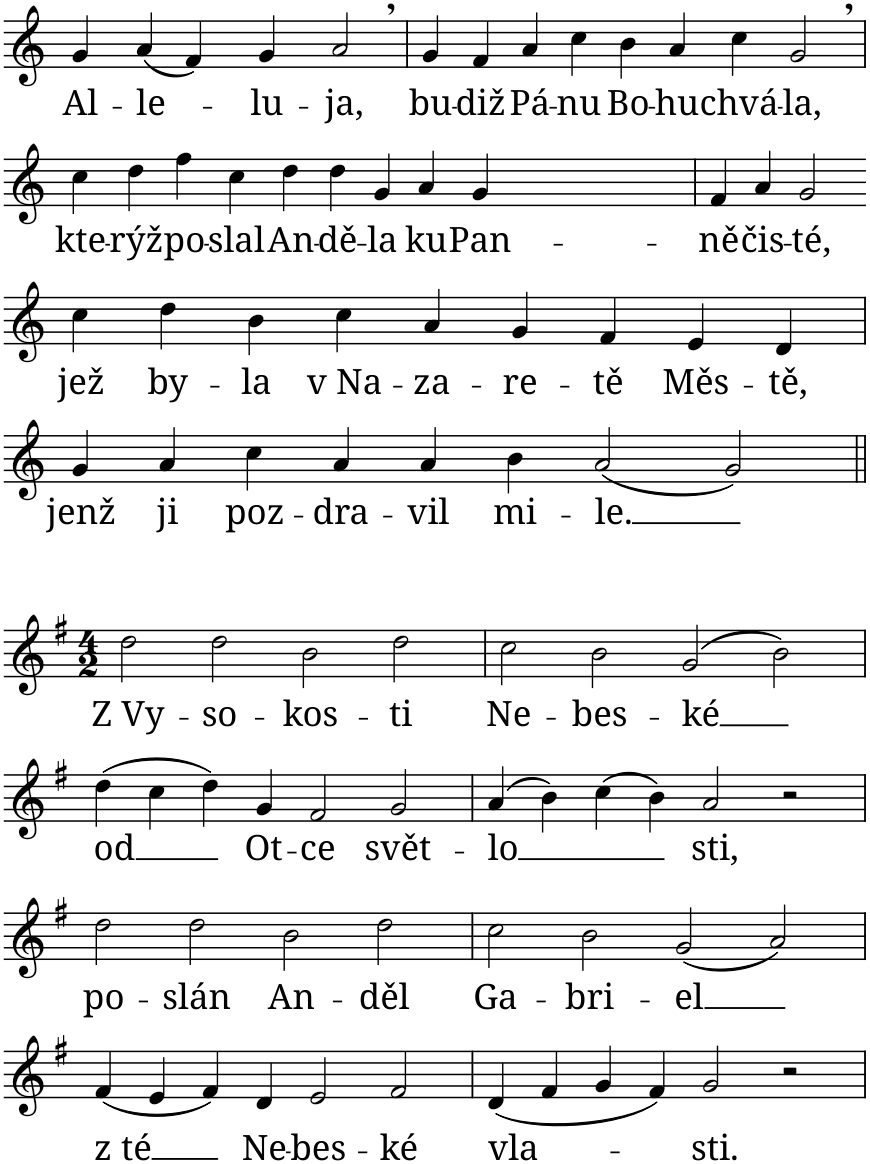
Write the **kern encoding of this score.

**kern	**text
*part1	*part1
*staff1	*staff1
*I"Piano	*
*I'Pno.	*
*clefG2	*
*k[]	*
*M6/1	*
=1	=1
!	!LO:LY:b
4g/	Al-
!	!LO:LY:b
(4a/	-le-
4f/)	.
!	!LO:LY:b
4g/	-lu-
!	!LO:LY:b
2a,/	-ja,
=2	=2
!	!LO:LY:b
4g/	bu-
!	!LO:LY:b
4f/	-diž
!	!LO:LY:b
4a/	Pá-
!	!LO:LY:b
4cc\	-nu
!	!LO:LY:b
4b\	Bo-
!	!LO:LY:b
4a/	-hu
!	!LO:LY:b
4cc\	chvá-
!	!LO:LY:b
2g,/	-la,
!!LO:LB:g=z
=3	=3
!	!LO:LY:b
4cc\	kte-
!	!LO:LY:b
4dd\	-rýž
!	!LO:LY:b
4ff\	po-
!	!LO:LY:b
4cc\	-slal
!	!LO:LY:b
4dd\	An-
!	!LO:LY:b
4dd\	-dě-
!	!LO:LY:b
4g/	-la
!	!LO:LY:b
4a/	ku
!	!LO:LY:b
4g/	Pan-
!	!LO:LY:b
4f/	-ně
!	!LO:LY:b
4a/	čis-
!	!LO:LY:b
2g/	-té,
!!LO:LB:g=z
=4	=4
!	!LO:LY:b
4cc\	jež
!	!LO:LY:b
4dd\	by-
!	!LO:LY:b
4b\	-la
!	!LO:LY:b
4cc\	v Na-
!	!LO:LY:b
4a/	-za-
!	!LO:LY:b
4g/	-re-
!	!LO:LY:b
4f/	-tě
!	!LO:LY:b
4e/	Měs-
!	!LO:LY:b
4d/	-tě,
!!LO:LB:g=z
=5	=5
*M4/1	*
!	!LO:LY:b
4g/	jenž
!	!LO:LY:b
4a/	ji
!	!LO:LY:b
4cc\	poz-
!	!LO:LY:b
4a/	-dra-
!	!LO:LY:b
4a/	-vil
!	!LO:LY:b
4b\	mi-
!	!LO:LY:b
(2a/	-le.
2g/)	.
!!LO:LB:g=z
=6||	=6||
*k[f#]	*
*M4/2	*
!	!LO:LY:b
2dd\	Z Vy-
!	!LO:LY:b
2dd\	-so-
!	!LO:LY:b
2b\	-kos-
!	!LO:LY:b
2dd\	-ti
=7	=7
!	!LO:LY:b
2cc\	Ne-
!	!LO:LY:b
2b\	-bes-
!	!LO:LY:b
(2g/	-ké
2b\)	.
!!LO:LB:g=z
=8	=8
!	!LO:LY:b
(4dd\	od
4cc\	.
4dd\)	.
!	!LO:LY:b
4g/	Ot-
!	!LO:LY:b
2f#/	-ce
!	!LO:LY:b
2g/	svět-
=9	=9
!	!LO:LY:b
(4a/	-lo
4b\)	.
(4cc\	.
4b\)	.
!	!LO:LY:b
2a/	sti,
2r	.
!!LO:LB:g=z
=10	=10
!	!LO:LY:b
2dd\	po-
!	!LO:LY:b
2dd\	-slán
!	!LO:LY:b
2b\	An-
!	!LO:LY:b
2dd\	-děl
=11	=11
!	!LO:LY:b
2cc\	Ga-
!	!LO:LY:b
2b\	-bri-
!	!LO:LY:b
(2g/	-el
2a/)	.
!!LO:LB:g=z
=12	=12
!	!LO:LY:b
(4f#/	z té
4e/	.
4f#/)	.
!	!LO:LY:b
4d/	Ne-
!	!LO:LY:b
2e/	-bes-
!	!LO:LY:b
2f#/	-ké
=13	=13
!	!LO:LY:b
(4d/	vla-
4f#/	.
4g/	.
4f#/)	.
!	!LO:LY:b
2g/	-sti.
2r	.
=	=
*-	*-
